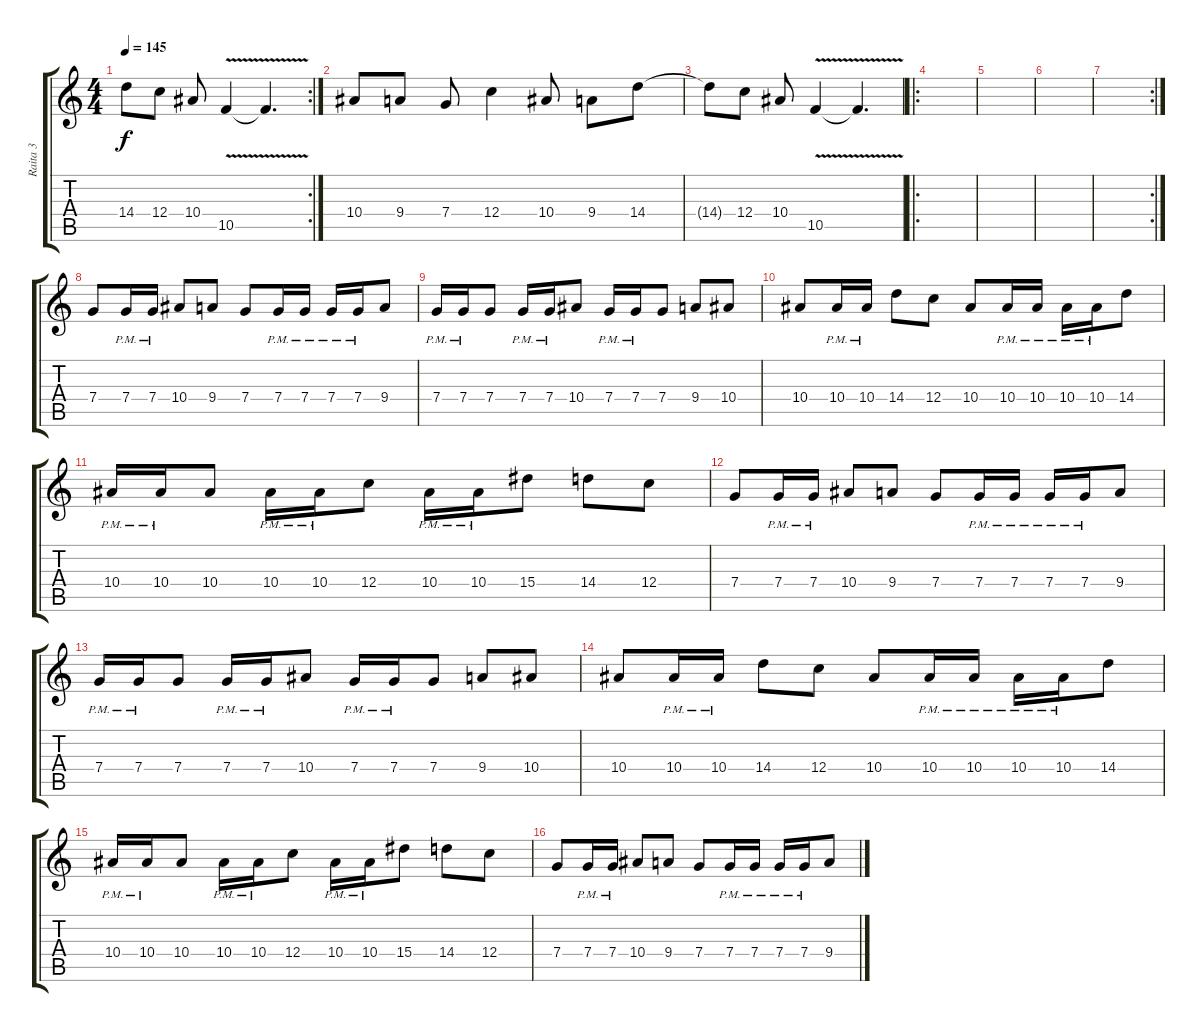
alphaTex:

\track ("Raita 3" "Raita 3") {instrument distortionguitar}
\staff {score tabs}
\tuning (D4 A3 F3 C3 G2 C2) {hide}
\rc 2
\ts (4 4)
\tempo 145
\clef g2
\ks c
14.4{t}.8{dy f} 12.4.8 10.4.8 10.5{v}.4 10.5{t}.4{d} |
10.4.8 9.4.8 7.4.8 12.4.4 10.4.8 9.4.8 14.4.8 |
14.4{t}.8 12.4.8 10.4.8 10.5{v}.4 10.5{t}.4{d} |
\ro
|
|
|
\rc 2
|
7.4.8 7.4{pm}.16 7.4{pm}.16 10.4.8 9.4.8 7.4.8 7.4{pm}.16 7.4{pm}.16 7.4{pm}.16 7.4{pm}.16 9.4.8 |
7.4{pm}.16 7.4{pm}.16 7.4.8 7.4{pm}.16 7.4{pm}.16 10.4.8 7.4{pm}.16 7.4{pm}.16 7.4.8 9.4.8 10.4.8 |
10.4.8 10.4{pm}.16 10.4{pm}.16 14.4.8 12.4.8 10.4.8 10.4{pm}.16 10.4{pm}.16 10.4{pm}.16 10.4{pm}.16 14.4.8 |
10.4{pm}.16 10.4{pm}.16 10.4.8 10.4{pm}.16 10.4{pm}.16 12.4.8 10.4{pm}.16 10.4{pm}.16 15.4.8 14.4.8 12.4.8 |
7.4.8 7.4{pm}.16 7.4{pm}.16 10.4.8 9.4.8 7.4.8 7.4{pm}.16 7.4{pm}.16 7.4{pm}.16 7.4{pm}.16 9.4.8 |
7.4{pm}.16 7.4{pm}.16 7.4.8 7.4{pm}.16 7.4{pm}.16 10.4.8 7.4{pm}.16 7.4{pm}.16 7.4.8 9.4.8 10.4.8 |
10.4.8 10.4{pm}.16 10.4{pm}.16 14.4.8 12.4.8 10.4.8 10.4{pm}.16 10.4{pm}.16 10.4{pm}.16 10.4{pm}.16 14.4.8 |
10.4{pm}.16 10.4{pm}.16 10.4.8 10.4{pm}.16 10.4{pm}.16 12.4.8 10.4{pm}.16 10.4{pm}.16 15.4.8 14.4.8 12.4.8 |
7.4.8 7.4{pm}.16 7.4{pm}.16 10.4.8 9.4.8 7.4.8 7.4{pm}.16 7.4{pm}.16 7.4{pm}.16 7.4{pm}.16 9.4.8
